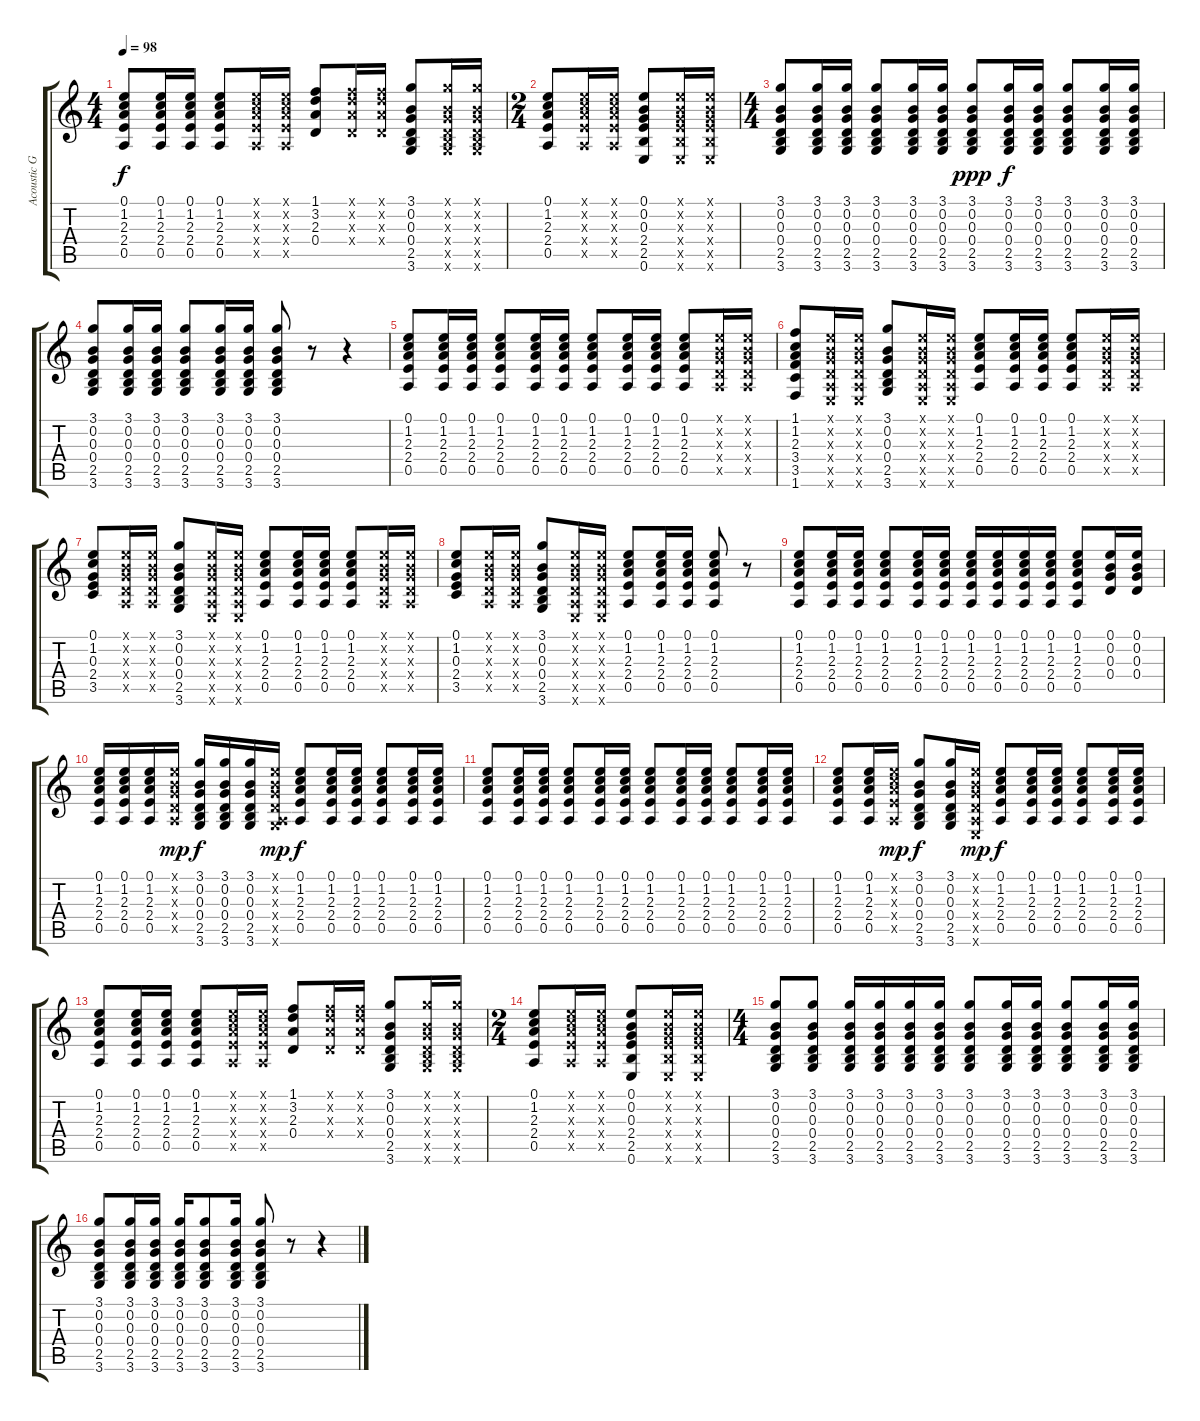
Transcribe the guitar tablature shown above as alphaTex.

\track ("Acoustic Guitar I" "Acoustic G") {instrument acousticguitarnylon}
\staff {score tabs}
\tuning (E4 B3 G3 D3 A2 E2) {hide}
\ts (4 4)
\tempo 98
\clef g2
\ks c
(0.1 1.2 2.3 2.4 0.5).8{dy f} (0.1 1.2 2.3 2.4 0.5).16 (0.1 1.2 2.3 2.4 0.5).16 (0.1 1.2 2.3 2.4 0.5).8 (0.1{x} 1.2{x} 2.3{x} 2.4{x} 0.5{x}).16 (0.1{x} 1.2{x} 2.3{x} 2.4{x} 0.5{x}).16 (1.1 3.2 2.3 0.4).8 (1.1{x} 3.2{x} 2.3{x} 0.4{x}).16 (1.1{x} 3.2{x} 2.3{x} 0.4{x}).16 (3.1 0.2 0.3 0.4 2.5 3.6).8 (3.1{x} 0.2{x} 0.3{x} 0.4{x} 2.5{x} 3.6{x}).16 (3.1{x} 0.2{x} 0.3{x} 0.4{x} 2.5{x} 3.6{x}).16 |
\ts (2 4)
(0.1 1.2 2.3 2.4 0.5).8 (0.1{x} 1.2{x} 2.3{x} 2.4{x} 0.5{x}).16 (0.1{x} 1.2{x} 2.3{x} 2.4{x} 0.5{x}).16 (0.1 0.2 0.3 2.4 2.5 0.6).8 (0.1{x} 0.2{x} 0.3{x} 2.4{x} 2.5{x} 0.6{x}).16 (0.1{x} 0.2{x} 0.3{x} 2.4{x} 2.5{x} 0.6{x}).16 |
\ts (4 4)
(3.1 0.2 0.3 0.4 2.5 3.6).8 (3.1 0.2 0.3 0.4 2.5 3.6).16 (3.1 0.2 0.3 0.4 2.5 3.6).16 (3.1 0.2 0.3 0.4 2.5 3.6).8 (3.1 0.2 0.3 0.4 2.5 3.6).16 (3.1 0.2 0.3 0.4 2.5 3.6).16 (3.1 0.2 0.3 0.4 2.5 3.6).8{dy ppp} (3.1 0.2 0.3 0.4 2.5 3.6).16{dy f} (3.1 0.2 0.3 0.4 2.5 3.6).16 (3.1 0.2 0.3 0.4 2.5 3.6).8 (3.1 0.2 0.3 0.4 2.5 3.6).16 (3.1 0.2 0.3 0.4 2.5 3.6).16 |
(3.1 0.2 0.3 0.4 2.5 3.6).8 (3.1 0.2 0.3 0.4 2.5 3.6).16 (3.1 0.2 0.3 0.4 2.5 3.6).16 (3.1 0.2 0.3 0.4 2.5 3.6).8 (3.1 0.2 0.3 0.4 2.5 3.6).16 (3.1 0.2 0.3 0.4 2.5 3.6).16 (3.1 0.2 0.3 0.4 2.5 3.6).8 r.8 r.4 |
(0.1 1.2 2.3 2.4 0.5).8 (0.1 1.2 2.3 2.4 0.5).16 (0.1 1.2 2.3 2.4 0.5).16 (0.1 1.2 2.3 2.4 0.5).8 (0.1 1.2 2.3 2.4 0.5).16 (0.1 1.2 2.3 2.4 0.5).16 (0.1 1.2 2.3 2.4 0.5).8 (0.1 1.2 2.3 2.4 0.5).16 (0.1 1.2 2.3 2.4 0.5).16 (0.1 1.2 2.3 2.4 0.5).8 (0.1{x} 0.2{x} 0.3{x} 0.4{x} 0.5{x}).16 (0.1{x} 0.2{x} 0.3{x} 0.4{x} 0.5{x}).16 |
(1.1 1.2 2.3 3.4 3.5 1.6).8 (0.1{x} 0.2{x} 0.3{x} 0.4{x} 0.5{x} 0.6{x}).16 (0.1{x} 0.2{x} 0.3{x} 0.4{x} 0.5{x} 0.6{x}).16 (3.1 0.2 0.3 0.4 2.5 3.6).8 (0.1{x} 0.2{x} 0.3{x} 0.4{x} 0.5{x} 0.6{x}).16 (0.1{x} 0.2{x} 0.3{x} 0.4{x} 0.5{x} 0.6{x}).16 (0.1 1.2 2.3 2.4 0.5).8 (0.1 1.2 2.3 2.4 0.5).16 (0.1 1.2 2.3 2.4 0.5).16 (0.1 1.2 2.3 2.4 0.5).8 (0.1{x} 0.2{x} 0.3{x} 0.4{x} 0.5{x}).16 (0.1{x} 0.2{x} 0.3{x} 0.4{x} 0.5{x}).16 |
(0.1 1.2 0.3 2.4 3.5).8 (0.1{x} 0.2{x} 0.3{x} 0.4{x} 0.5{x}).16 (0.1{x} 0.2{x} 0.3{x} 0.4{x} 0.5{x}).16 (3.1 0.2 0.3 0.4 2.5 3.6).8 (0.1{x} 0.2{x} 0.3{x} 0.4{x} 0.5{x} 0.6{x}).16 (0.1{x} 0.2{x} 0.3{x} 0.4{x} 0.5{x} 0.6{x}).16 (0.1 1.2 2.3 2.4 0.5).8 (0.1 1.2 2.3 2.4 0.5).16 (0.1 1.2 2.3 2.4 0.5).16 (0.1 1.2 2.3 2.4 0.5).8 (0.1{x} 0.2{x} 0.3{x} 0.4{x} 0.5{x}).16 (0.1{x} 0.2{x} 0.3{x} 0.4{x} 0.5{x}).16 |
(0.1 1.2 0.3 2.4 3.5).8 (0.1{x} 0.2{x} 0.3{x} 0.4{x} 0.5{x}).16 (0.1{x} 0.2{x} 0.3{x} 0.4{x} 0.5{x}).16 (3.1 0.2 0.3 0.4 2.5 3.6).8 (0.1{x} 0.2{x} 0.3{x} 0.4{x} 0.5{x} 0.6{x}).16 (0.1{x} 0.2{x} 0.3{x} 0.4{x} 0.5{x} 0.6{x}).16 (0.1 1.2 2.3 2.4 0.5).8 (0.1 1.2 2.3 2.4 0.5).16 (0.1 1.2 2.3 2.4 0.5).16 (0.1 1.2 2.3 2.4 0.5).8 r.8 |
(0.1 1.2 2.3 2.4 0.5).8 (0.1 1.2 2.3 2.4 0.5).16 (0.1 1.2 2.3 2.4 0.5).16 (0.1 1.2 2.3 2.4 0.5).8 (0.1 1.2 2.3 2.4 0.5).16 (0.1 1.2 2.3 2.4 0.5).16 (0.1 1.2 2.3 2.4 0.5).16 (0.1 1.2 2.3 2.4 0.5).16 (0.1 1.2 2.3 2.4 0.5).16 (0.1 1.2 2.3 2.4 0.5).16 (0.1 1.2 2.3 2.4 0.5).8 (0.1 0.2 0.3 0.4).16 (0.1 0.2 0.3 0.4).16 |
(0.1 1.2 2.3 2.4 0.5).16 (0.1 1.2 2.3 2.4 0.5).16 (0.1 1.2 2.3 2.4 0.5).16 (0.1{x} 0.2{x} 0.3{x} 0.4{x} 0.5{x}).16{dy mp} (3.1 0.2 0.3 0.4 2.5 3.6).16{dy f} (3.1 0.2 0.3 0.4 2.5 3.6).16 (3.1 0.2 0.3 0.4 2.5 3.6).16 (0.1{x} 0.2{x} 0.3{x} 0.4{x} 0.5{x} 3.6{x}).16{dy mp} (0.1 1.2 2.3 2.4 0.5).8{dy f} (0.1 1.2 2.3 2.4 0.5).16 (0.1 1.2 2.3 2.4 0.5).16 (0.1 1.2 2.3 2.4 0.5).8 (0.1 1.2 2.3 2.4 0.5).16 (0.1 1.2 2.3 2.4 0.5).16 |
(0.1 1.2 2.3 2.4 0.5).8 (0.1 1.2 2.3 2.4 0.5).16 (0.1 1.2 2.3 2.4 0.5).16 (0.1 1.2 2.3 2.4 0.5).8 (0.1 1.2 2.3 2.4 0.5).16 (0.1 1.2 2.3 2.4 0.5).16 (0.1 1.2 2.3 2.4 0.5).8 (0.1 1.2 2.3 2.4 0.5).16 (0.1 1.2 2.3 2.4 0.5).16 (0.1 1.2 2.3 2.4 0.5).8 (0.1 1.2 2.3 2.4 0.5).16 (0.1 1.2 2.3 2.4 0.5).16 |
(0.1 1.2 2.3 2.4 0.5).8 (0.1 1.2 2.3 2.4 0.5).16 (0.1{x} 1.2{x} 2.3{x} 2.4{x} 0.5{x}).16{dy mp} (3.1 0.2 0.3 0.4 2.5 3.6).8{dy f} (3.1 0.2 0.3 0.4 2.5 3.6).16 (0.1{x} 0.2{x} 0.3{x} 0.4{x} 0.5{x} 0.6{x}).16{dy mp} (0.1 1.2 2.3 2.4 0.5).8{dy f} (0.1 1.2 2.3 2.4 0.5).16 (0.1 1.2 2.3 2.4 0.5).16 (0.1 1.2 2.3 2.4 0.5).8 (0.1 1.2 2.3 2.4 0.5).16 (0.1 1.2 2.3 2.4 0.5).16 |
(0.1 1.2 2.3 2.4 0.5).8 (0.1 1.2 2.3 2.4 0.5).16 (0.1 1.2 2.3 2.4 0.5).16 (0.1 1.2 2.3 2.4 0.5).8 (0.1{x} 1.2{x} 2.3{x} 2.4{x} 0.5{x}).16 (0.1{x} 1.2{x} 2.3{x} 2.4{x} 0.5{x}).16 (1.1 3.2 2.3 0.4).8 (1.1{x} 3.2{x} 2.3{x} 0.4{x}).16 (1.1{x} 3.2{x} 2.3{x} 0.4{x}).16 (3.1 0.2 0.3 0.4 2.5 3.6).8 (3.1{x} 0.2{x} 0.3{x} 0.4{x} 2.5{x} 3.6{x}).16 (3.1{x} 0.2{x} 0.3{x} 0.4{x} 2.5{x} 3.6{x}).16 |
\ts (2 4)
(0.1 1.2 2.3 2.4 0.5).8 (0.1{x} 1.2{x} 2.3{x} 2.4{x} 0.5{x}).16 (0.1{x} 1.2{x} 2.3{x} 2.4{x} 0.5{x}).16 (0.1 0.2 0.3 2.4 2.5 0.6).8 (0.1{x} 0.2{x} 0.3{x} 2.4{x} 2.5{x} 0.6{x}).16 (0.1{x} 0.2{x} 0.3{x} 2.4{x} 2.5{x} 0.6{x}).16 |
\ts (4 4)
(3.1 0.2 0.3 0.4 2.5 3.6).8 (3.1 0.2 0.3 0.4 2.5 3.6).8 (3.1 0.2 0.3 0.4 2.5 3.6).16 (3.1 0.2 0.3 0.4 2.5 3.6).16 (3.1 0.2 0.3 0.4 2.5 3.6).16 (3.1 0.2 0.3 0.4 2.5 3.6).16 (3.1 0.2 0.3 0.4 2.5 3.6).8 (3.1 0.2 0.3 0.4 2.5 3.6).16 (3.1 0.2 0.3 0.4 2.5 3.6).16 (3.1 0.2 0.3 0.4 2.5 3.6).8 (3.1 0.2 0.3 0.4 2.5 3.6).16 (3.1 0.2 0.3 0.4 2.5 3.6).16 |
(3.1 0.2 0.3 0.4 2.5 3.6).8 (3.1 0.2 0.3 0.4 2.5 3.6).16 (3.1 0.2 0.3 0.4 2.5 3.6).16 (3.1 0.2 0.3 0.4 2.5 3.6).16 (3.1 0.2 0.3 0.4 2.5 3.6).8 (3.1 0.2 0.3 0.4 2.5 3.6).16 (3.1 0.2 0.3 0.4 2.5 3.6).8 r.8 r.4
